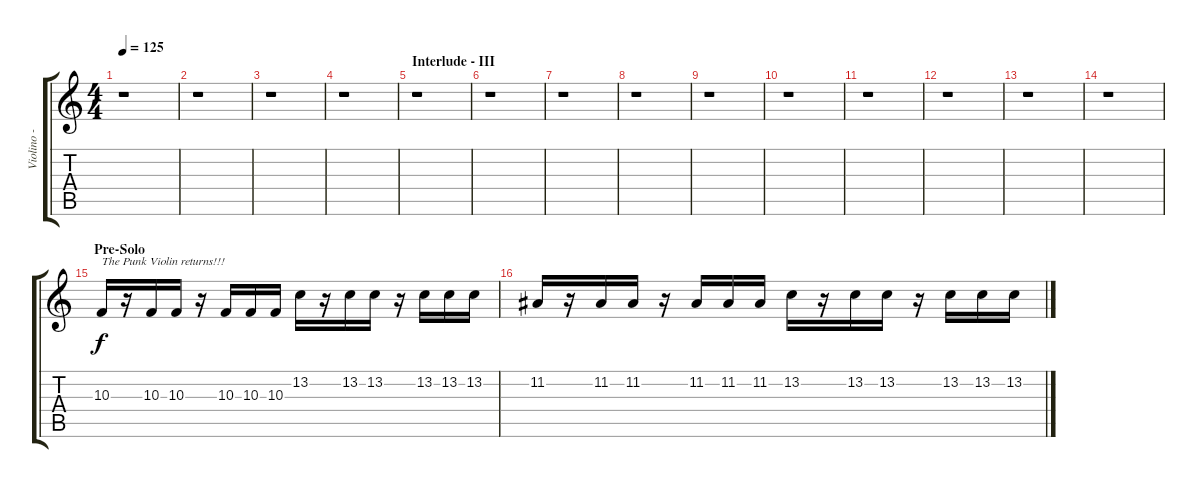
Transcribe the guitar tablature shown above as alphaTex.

\track ("Violino - Violin" "Violino - ") {instrument violin}
\staff {score tabs}
\tuning (E4 B3 G3 D3 A2 E2) {hide}
\ts (4 4)
\tempo 125
\clef g2
\ks c
r.1{dy f} |
r.1 |
r.1 |
r.1 |
\section ("" "Interlude - III")
r.1 |
r.1 |
r.1 |
r.1 |
r.1 |
r.1 |
r.1 |
r.1 |
r.1 |
r.1 |
\section ("" "Pre-Solo")
10.3.16{txt "The Punk Violin returns!!!"} r.16 10.3.16 10.3.16 r.16 10.3.16 10.3.16 10.3.16 13.2.16 r.16 13.2.16 13.2.16 r.16 13.2.16 13.2.16 13.2.16 |
11.2.16 r.16 11.2.16 11.2.16 r.16 11.2.16 11.2.16 11.2.16 13.2.16 r.16 13.2.16 13.2.16 r.16 13.2.16 13.2.16 13.2.16
